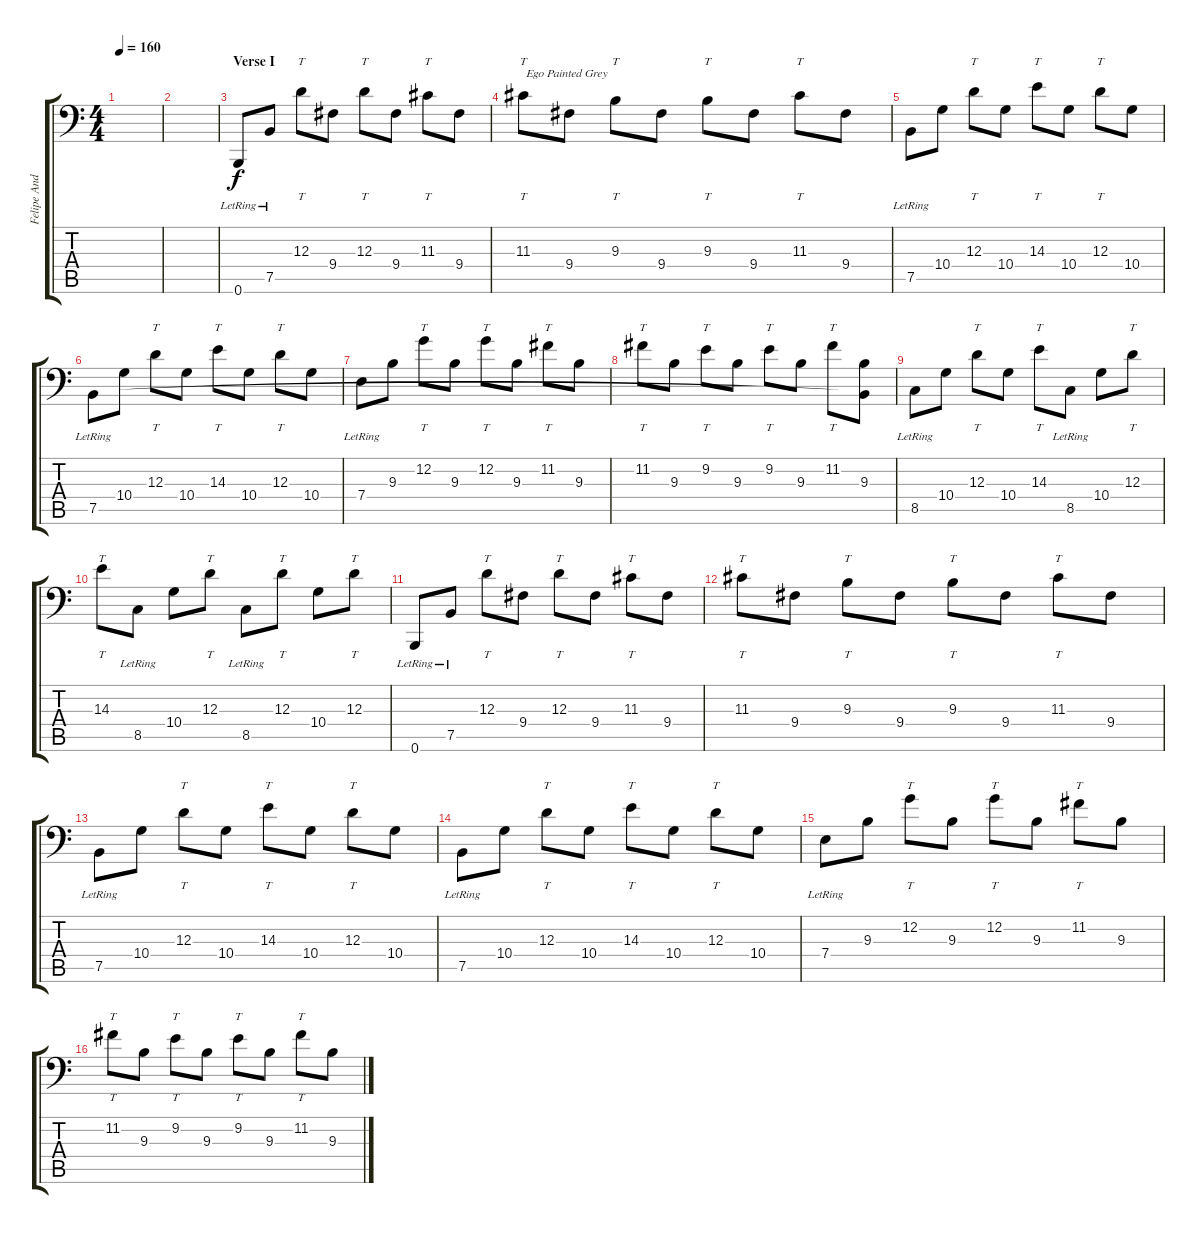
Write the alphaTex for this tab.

\track ("Felipe Andreoli" "Felipe And") {instrument electricbassfinger}
\staff {score tabs}
\tuning (C3 G2 D2 A1 E1 B0) {hide}
\ts (4 4)
\tempo 160
\clef f4
\ks c
|
|
\section ("" "Verse I")
0.6{lr}.8{txt ""} 7.5{lr}.8 12.3.8{tt} 9.4.8 12.3.8{tt} 9.4.8 11.3.8{tt} 9.4.8 |
11.3.8{tt txt " Ego Painted Grey"} 9.4.8 9.3.8{tt} 9.4.8 9.3.8{tt} 9.4.8 11.3.8{tt} 9.4.8 |
7.5{lr}.8 10.4.8 12.3.8{tt} 10.4.8 14.3.8{tt} 10.4.8 12.3.8{tt} 10.4.8 |
7.5{lr}.8 10.4.8 12.3.8{tt} 10.4.8 14.3.8{tt} 10.4.8 12.3.8{tt} 10.4.8 |
7.4{lr}.8 9.3.8 12.2.8{tt} 9.3.8 12.2.8{tt} 9.3.8 11.2.8{tt} 9.3.8 |
11.2.8{tt} 9.3.8 9.2.8{tt} 9.3.8 9.2.8{tt} 9.3.8 11.2.8{tt} (9.3 7.5{t}).8 |
8.5{lr}.8 10.4.8 12.3.8{tt} 10.4.8 14.3.8{tt} 8.5{lr}.8 10.4.8 12.3.8{tt} |
14.3.8{tt} 8.5{lr}.8 10.4.8 12.3.8{tt} 8.5{lr}.8 12.3.8{tt} 10.4.8 12.3.8{tt} |
0.6{lr}.8 7.5{lr}.8 12.3.8{tt} 9.4.8 12.3.8{tt} 9.4.8 11.3.8{tt} 9.4.8 |
11.3.8{tt} 9.4.8 9.3.8{tt} 9.4.8 9.3.8{tt} 9.4.8 11.3.8{tt} 9.4.8 |
7.5{lr}.8 10.4.8 12.3.8{tt} 10.4.8 14.3.8{tt} 10.4.8 12.3.8{tt} 10.4.8 |
7.5{lr}.8 10.4.8 12.3.8{tt} 10.4.8 14.3.8{tt} 10.4.8 12.3.8{tt} 10.4.8 |
7.4{lr}.8 9.3.8 12.2.8{tt} 9.3.8 12.2.8{tt} 9.3.8 11.2.8{tt} 9.3.8 |
11.2.8{tt} 9.3.8 9.2.8{tt} 9.3.8 9.2.8{tt} 9.3.8 11.2.8{tt} 9.3.8
